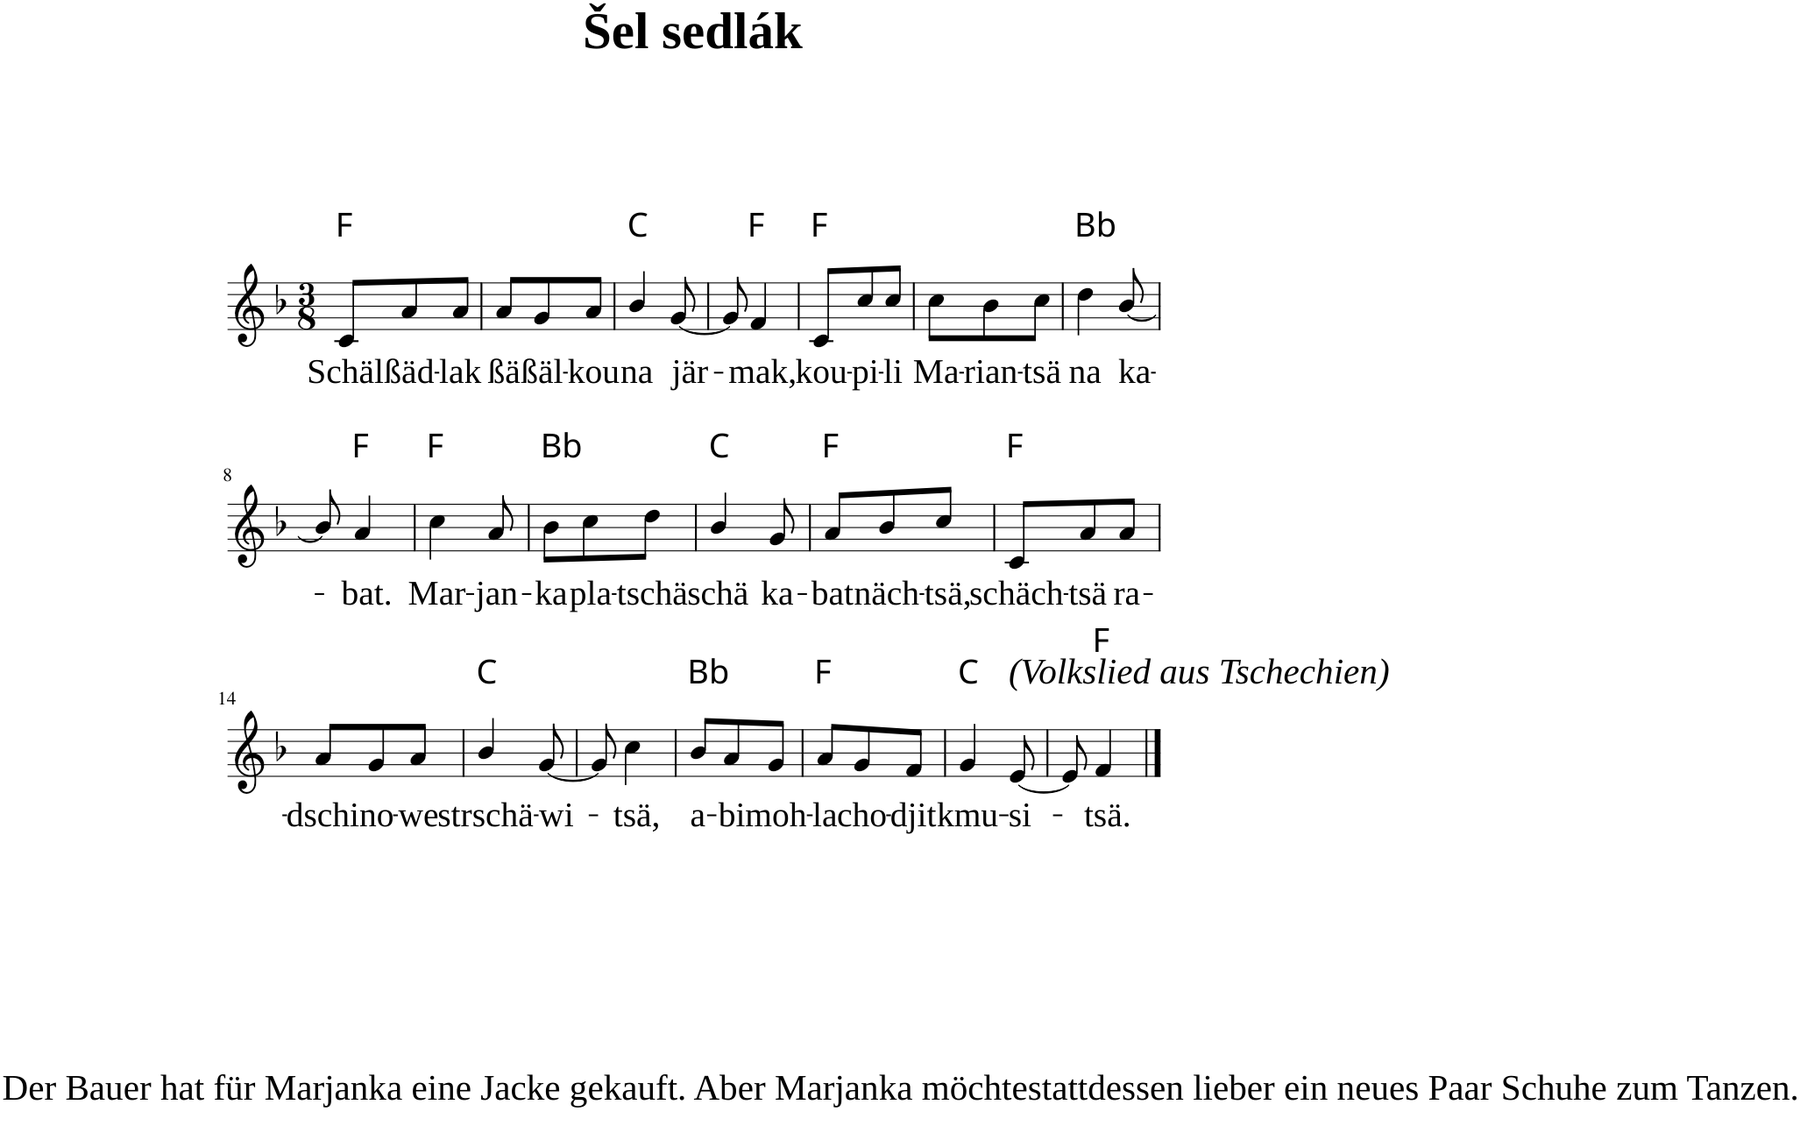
**kern	**text
*part1	*part1
*staff1	*staff1
*I"P1	*
*clefG2	*
*k[b-]	*
*F:	*
*M3/8	*
=1	=1
!LO:TX:a:t=F	!
!	!LO:LY:b
8c/L	Schäl
!	!LO:LY:b
8a/	ßäd-
!	!LO:LY:b
8a/J	-lak
=2	=2
!	!LO:LY:b
8a/L	ßä
!	!LO:LY:b
8g/	ßäl-
!	!LO:LY:b
8a/J	-kou
=3	=3
!LO:TX:a:t=C	!
!	!LO:LY:b
4b-/	na
!	!LO:LY:b
[8g/	jär-
=4	=4
8g/]	.
!LO:TX:a:t=F	!
!	!LO:LY:b
4f/	-mak,
=5	=5
!LO:TX:a:t=F	!
!	!LO:LY:b
8c/L	kou-
!	!LO:LY:b
8cc/	-pi-
!	!LO:LY:b
8cc/J	-li
=6	=6
!	!LO:LY:b
8cc\L	Ma-
!	!LO:LY:b
8b-\	-rian-
!	!LO:LY:b
8cc\J	-tsä
=7	=7
!LO:TX:a:t=Bb	!
!	!LO:LY:b
4dd\	na
!	!LO:LY:b
[8b-/	ka-
!!LO:LB:g=z
=8	=8
8b-/]	.
!LO:TX:a:t=F	!
!	!LO:LY:b
4a/	-bat.
=9	=9
!LO:TX:a:t=F	!
!	!LO:LY:b
4cc\	Mar-
!	!LO:LY:b
8a/	-jan-
=10	=10
!LO:TX:a:t=Bb	!
!	!LO:LY:b
8b-\L	-ka
!	!LO:LY:b
8cc\	pla-
!	!LO:LY:b
8dd\J	-tschä
=11	=11
!LO:TX:a:t=C	!
!	!LO:LY:b
4b-/	schä
!	!LO:LY:b
8g/	ka-
=12	=12
!LO:TX:a:t=F	!
!	!LO:LY:b
8a/L	-bat
!	!LO:LY:b
8b-/	näch-
!	!LO:LY:b
8cc/J	-tsä,
=13	=13
!LO:TX:a:t=F	!
!	!LO:LY:b
8c/L	schäch-
!	!LO:LY:b
8a/	-tsä
!	!LO:LY:b
8a/J	ra-
!!LO:LB:g=z
=14	=14
!	!LO:LY:b
8a/L	-dschi
!	!LO:LY:b
8g/	no-
!	!LO:LY:b
8a/J	-we
=15	=15
!LO:TX:a:t=C	!
!	!LO:LY:b
4b-/	strschä-
!	!LO:LY:b
[8g/	-wi-
=16	=16
8g/]	.
!	!LO:LY:b
4cc\	-tsä,
=17	=17
!LO:TX:b:t=Der Bauer hat für Marjanka eine Jacke gekauft. Aber Marjanka möchtestattdessen lieber ein neues Paar Schuhe zum Tanzen.	!
!LO:TX:a:t=Bb	!
!	!LO:LY:b
8b-/L	a-
!	!LO:LY:b
8a/	-bi
!	!LO:LY:b
8g/J	moh-
=18	=18
!LO:TX:a:t=F	!
!	!LO:LY:b
8a/L	-la
!	!LO:LY:b
8g/	cho-
!	!LO:LY:b
8f/J	-djit
=19	=19
!LO:TX:a:t=C	!
!	!LO:LY:b
4g/	kmu-
!LO:TX:a:i:t=(Volkslied aus Tschechien)	!
!	!LO:LY:b
[8e/	-si-
=20	=20
8e/]	.
!LO:TX:a:t=F	!
!	!LO:LY:b
4f/	-tsä.
==	==
*-	*-
